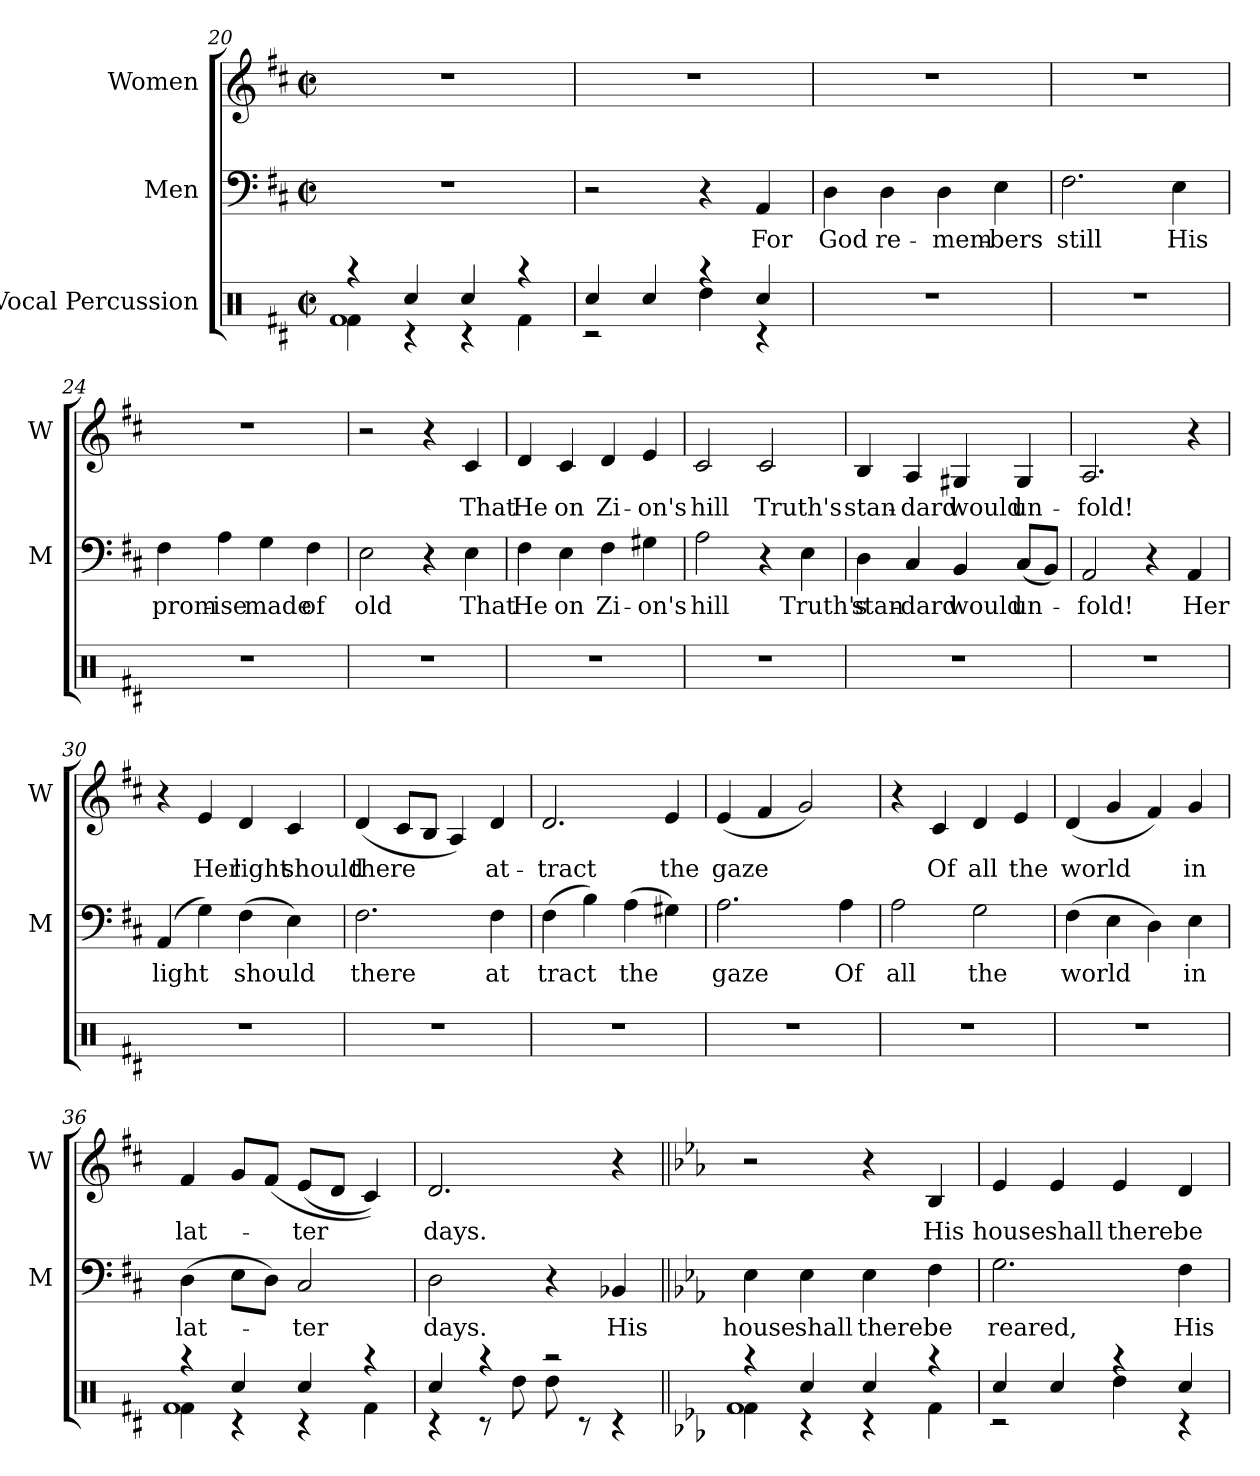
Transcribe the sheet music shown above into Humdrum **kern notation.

**kern	**kern	**text	**kern	**text
*part3	*part2	*part2	*part1	*part1
*staff3	*staff2	*staff2	*staff1	*staff1
*I"Vocal Percussion	*I"Men	*	*I"Women	*
*	*I'M	*	*I'W	*
!!LO:PB:g=z
*clefX	*clefF4	*	*clefG2	*
*k[f#c#]	*k[f#c#]	*	*k[f#c#]	*
*D:	*D:	*	*D:	*
*M2/2	*M2/2	*	*M2/2	*
*met(c|)	*met(c|)	*	*met(c|)	*
=20	=20	=20	=20	=20
*^	*	*	*	*
*	*^	*	*	*	*
4raa	4Rf\	1Rf	1r	.	1r	.
4Rcc/	4rc	.	.	.	.	.
4Rcc/	4rc	.	.	.	.	.
4raa	4Rf\	.	.	.	.	.
*	*v	*v	*	*	*	*
=21	=21	=21	=21	=21	=21
4Rcc/	2rc	2r	.	1r	.
4Rcc/	.	.	.	.	.
!	!LO:N:head=solid	!	!	!	!
4raa	4Rdd\	4r	.	.	.
!	!	!	!LO:LY:b	!	!
4Rcc/	4rc	4AA/	For	.	.
=22	=22	=22	=22	=22	=22
!	!	!	!LO:LY:b	!	!
*v	*v	*	*	*	*
1r	4D\	God	1r	.
!	!	!LO:LY:b	!	!
.	4D\	re-	.	.
!	!	!LO:LY:b	!	!
.	4D\	-mem-	.	.
!	!	!LO:LY:b	!	!
.	4E\	-bers	.	.
=23	=23	=23	=23	=23
!	!	!LO:LY:b	!	!
1r	2.F#\	still	1r	.
!	!	!LO:LY:b	!	!
.	4E\	His	.	.
=24	=24	=24	=24	=24
!	!	!LO:LY:b	!	!
1r	4F#\	prom-	1r	.
!	!	!LO:LY:b	!	!
.	4A\	-ise	.	.
!	!	!LO:LY:b	!	!
.	4G\	made	.	.
!	!	!LO:LY:b	!	!
.	4F#\	of	.	.
=25	=25	=25	=25	=25
!	!	!LO:LY:b	!	!
1r	2E\	old	2r	.
.	4r	.	4r	.
!	!	!LO:LY:b	!	!LO:LY:b
.	4E\	That	4c#/	That
=26	=26	=26	=26	=26
!	!	!LO:LY:b	!	!LO:LY:b
1r	4F#\	He	4d/	He
!	!	!LO:LY:b	!	!LO:LY:b
.	4E\	on	4c#/	on
!	!	!LO:LY:b	!	!LO:LY:b
.	4F#\	Zi-	4d/	Zi-
!	!	!LO:LY:b	!	!LO:LY:b
.	4G#X\	-on's	4e/	-on's
!!LO:LB:g=z
=27	=27	=27	=27	=27
!	!	!LO:LY:b	!	!LO:LY:b
1r	2A\	hill	2c#/	hill
!	!	!	!	!LO:LY:b
.	4r	.	2c#/	Truth's
!	!	!LO:LY:b	!	!
.	4E\	Truth's	.	.
=28	=28	=28	=28	=28
!	!	!LO:LY:b	!	!LO:LY:b
1r	4D\	stan-	4B/	stan-
!	!	!LO:LY:b	!	!LO:LY:b
.	4C#/	-dard	4A/	-dard
!	!	!LO:LY:b	!	!LO:LY:b
.	4BB/	would	4G#X/	would
!	!	!LO:LY:b	!	!LO:LY:b
.	(<8C#/L	un-	4G#/	un-
.	8BB/J)	.	.	.
=29	=29	=29	=29	=29
!	!	!LO:LY:b	!	!LO:LY:b
1r	2AA/	-fold!	2.A/	-fold!
.	4r	.	.	.
!	!	!LO:LY:b	!	!
.	4AA/	Her	4r	.
=30	=30	=30	=30	=30
!	!	!LO:LY:b	!	!
1r	(4AA/	light	4r	.
!	!	!	!	!LO:LY:b
.	4G\)	.	4e/	Her
!	!	!LO:LY:b	!	!LO:LY:b
.	(>4F#\	should	4d/	light
!	!	!	!	!LO:LY:b
.	4E\)	.	4c#/	should
=31	=31	=31	=31	=31
!	!	!LO:LY:b	!	!LO:LY:b
1r	2.F#\	there	(<4d/	there
.	.	.	8c#/L	.
.	.	.	8B/J	.
.	.	.	4A/)	.
!	!	!LO:LY:b	!	!LO:LY:b
.	4F#\	at	4d/	at-
=32	=32	=32	=32	=32
!	!	!LO:LY:b	!	!LO:LY:b
1r	(>4F#\	tract	2.d/	-tract
.	4B\)	.	.	.
!	!	!LO:LY:b	!	!
.	(>4A\	the	.	.
!	!	!	!	!LO:LY:b
.	4G#X\)	.	4e/	the
!!LO:LB:g=z
=33	=33	=33	=33	=33
!	!	!LO:LY:b	!	!LO:LY:b
1r	2.A\	gaze	(<4e/	gaze
.	.	.	4f#/	.
.	.	.	2g/)	.
!	!	!LO:LY:b	!	!
.	4A\	Of	.	.
=34	=34	=34	=34	=34
!	!	!LO:LY:b	!	!
1r	2A\	all	4r	.
!	!	!	!	!LO:LY:b
.	.	.	4c#/	Of
!	!	!LO:LY:b	!	!LO:LY:b
.	2G\	the	4d/	all
!	!	!	!	!LO:LY:b
.	.	.	4e/	the
=35	=35	=35	=35	=35
!	!	!LO:LY:b	!	!LO:LY:b
1r	(>4F#\	world	(<4d/	world
.	4E\	.	4g/	.
.	4D\)	.	4f#/)	.
!	!	!LO:LY:b	!	!LO:LY:b
.	4E\	in	4g/	in
=36	=36	=36	=36	=36
*^	*	*	*	*
*	*^	*	*	*	*
!	!	!	!	!LO:LY:b	!	!LO:LY:b
4raa	4Rf\	1Rf	(>4D\	lat-	4f#/	lat-
4Rcc/	4rc	.	8E\L	.	8g/L	.
.	.	.	8D\J)	.	(<8f#/J	.
!	!	!	!	!LO:LY:b	!	!LO:LY:b
4Rcc/	4rc	.	2C#/	-ter	(<8e/L	-ter
.	.	.	.	.	8d/J	.
4raa	4Rf\	.	.	.	4c#/))	.
*	*v	*v	*	*	*	*
=37	=37	=37	=37	=37	=37
!	!	!	!LO:LY:b	!	!LO:LY:b
4Rcc/	4rc	2D\	days.	2.d/	days.
4raa	8rc	.	.	.	.
!	!LO:N:head=solid	!	!	!	!
.	8Rdd\	.	.	.	.
!	!LO:N:head=solid	!	!	!	!
2raa	8Rdd\	4r	.	.	.
.	8rc	.	.	.	.
!	!	!	!LO:LY:b	!	!
.	4rc	4BB-X/	His	4r	.
*v	*v	*	*	*	*
!!LO:PB:g=z
=38||	=38||	=38||	=38||	=38||
*k[b-e-a-]	*k[b-e-a-]	*	*k[b-e-a-]	*
*E-:	*E-:	*	*E-:	*
*^	*	*	*	*
*	*^	*	*	*	*
!	!	!	!	!LO:LY:b	!	!
4raa	4Rf\	1Rf	4E-\	house	2r	.
!	!	!	!	!LO:LY:b	!	!
4Rcc/	4rc	.	4E-\	shall	.	.
!	!	!	!	!LO:LY:b	!	!
4Rcc/	4rc	.	4E-\	there	4r	.
!	!	!	!	!LO:LY:b	!	!LO:LY:b
4raa	4Rf\	.	4F\	be	4B-/	His
*	*v	*v	*	*	*	*
=39	=39	=39	=39	=39	=39
!	!	!	!LO:LY:b	!	!LO:LY:b
4Rcc/	2rc	2.G\	reared,	4e-/	house
!	!	!	!	!	!LO:LY:b
4Rcc/	.	.	.	4e-/	shall
!	!LO:N:head=solid	!	!	!	!LO:LY:b
4raa	4Rdd\	.	.	4e-/	there
!	!	!	!LO:LY:b	!	!LO:LY:b
4Rcc/	4rc	4F\	His	4d/	be
*v	*v	*	*	*	*
=	=	=	=	=
*-	*-	*-	*-	*-
